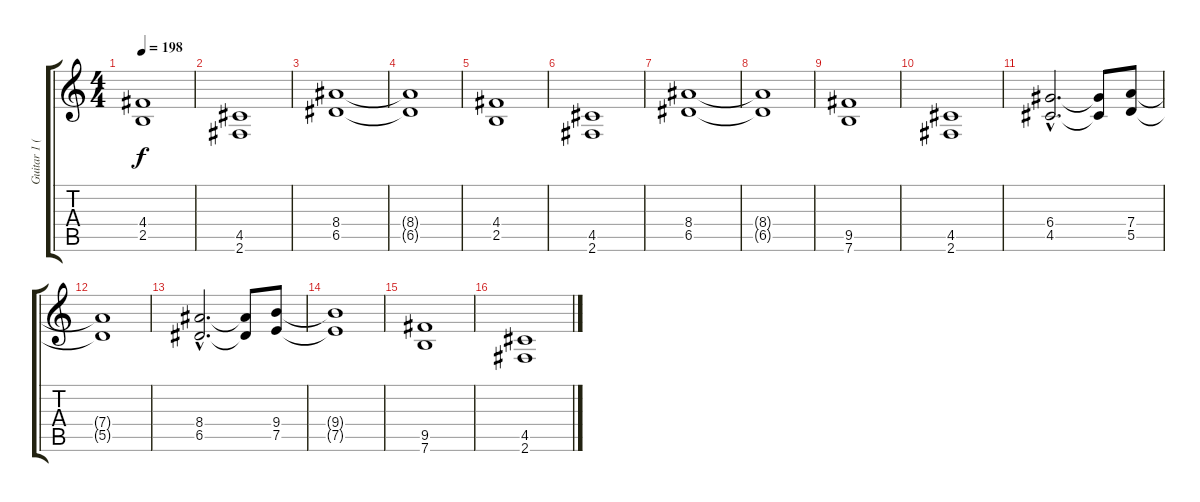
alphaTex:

\track ("Guitar 1 (Mori Junta)" "Guitar 1 (") {instrument distortionguitar}
\staff {score tabs}
\tuning (E4 B3 G3 D3 A2 E2) {hide}
\ts (4 4)
\tempo 198
\clef g2
\ks c
(4.4 2.5).1{dy f} |
(4.5 2.6).1 |
(8.4 6.5).1 |
(8.4{t} 6.5{t}).1 |
(4.4 2.5).1 |
(4.5 2.6).1 |
(8.4 6.5).1 |
(8.4{t} 6.5{t}).1 |
(9.5 7.6).1 |
(4.5 2.6).1 |
(6.4{hac} 4.5{hac}).2{d} (6.4{t} 4.5{t}).8 (7.4 5.5).8 |
(7.4{t} 5.5{t}).1 |
(8.4{hac} 6.5{hac}).2{d} (8.4{t} 6.5{t}).8 (9.4 7.5).8 |
(9.4{t} 7.5{t}).1 |
(9.5 7.6).1 |
(4.5 2.6).1
